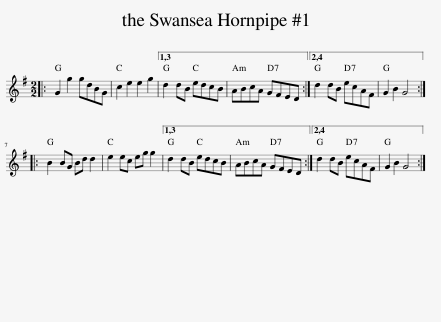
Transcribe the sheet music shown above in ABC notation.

X:1
L:1/8
M:2/2
I:linebreak $
K:G
V:1 treble
V:1
|: G2 g2 gdBG | c2 e2 e2 g2 |1,3 d2 dB edcB | ABcA GFED :|2,4 d2 dB ecAF | %5
 G2 B2 G4 ::$ B2 BG Bd d2 | e2 ec eg g2 |1,3 d2 dB edcB | ABcA GFED :|2,4 %10
 d2 dB ecAF | G2 B2 G4 :| %12
